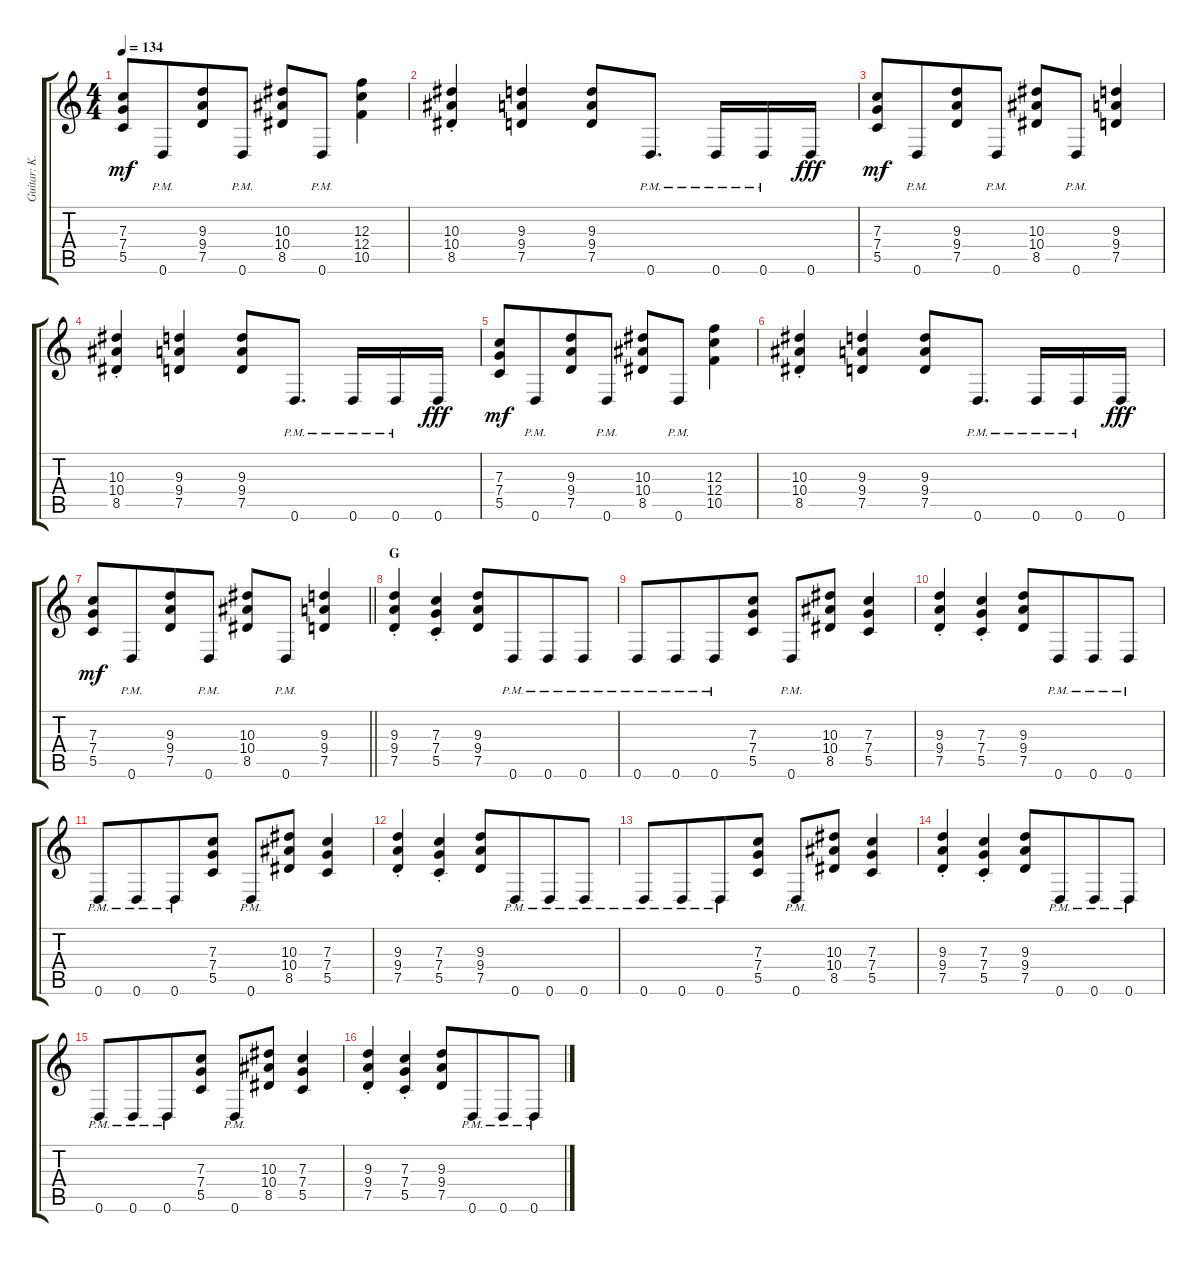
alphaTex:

\track ("Guitar: K.K." "Guitar: K.") {instrument distortionguitar}
\staff {score tabs}
\tuning (D4 A3 F3 C3 G2 D2) {hide}
\ts (4 4)
\tempo 134
\clef g2
\ks c
(7.3 7.4 5.5).8{dy mf} 0.6{pm}.8{beam merge} (9.3 9.4 7.5).8 0.6{pm}.8 (10.3 10.4 8.5).8 0.6{pm}.8 (12.3 12.4 10.5).4 |
(10.3{st} 10.4{st} 8.5{st}).4 (9.3 9.4 7.5).4 (9.3 9.4 7.5).8 0.6{pm}.8{d} 0.6{pm}.16 0.6{pm}.16 0.6.16{dy fff} |
(7.3 7.4 5.5).8{dy mf} 0.6{pm}.8{beam merge} (9.3 9.4 7.5).8 0.6{pm}.8 (10.3 10.4 8.5).8 0.6{pm}.8 (9.3 9.4 7.5).4 |
(10.3{st} 10.4{st} 8.5{st}).4 (9.3 9.4 7.5).4 (9.3 9.4 7.5).8 0.6{pm}.8{d} 0.6{pm}.16 0.6{pm}.16 0.6.16{dy fff} |
(7.3 7.4 5.5).8{dy mf} 0.6{pm}.8{beam merge} (9.3 9.4 7.5).8 0.6{pm}.8 (10.3 10.4 8.5).8 0.6{pm}.8 (12.3 12.4 10.5).4 |
(10.3{st} 10.4{st} 8.5{st}).4 (9.3 9.4 7.5).4 (9.3 9.4 7.5).8 0.6{pm}.8{d} 0.6{pm}.16 0.6{pm}.16 0.6.16{dy fff} |
\barLineRight lightlight
(7.3 7.4 5.5).8{dy mf} 0.6{pm}.8{beam merge} (9.3 9.4 7.5).8 0.6{pm}.8 (10.3 10.4 8.5).8 0.6{pm}.8 (9.3 9.4 7.5).4 |
\section ("" "G")
(9.3{st} 9.4{st} 7.5{st}).4 (7.3{st} 7.4{st} 5.5{st}).4 (9.3 9.4 7.5).8 0.6{pm}.8{beam merge} 0.6{pm}.8 0.6{pm}.8 |
0.6{pm}.8 0.6{pm}.8{beam merge} 0.6{pm}.8 (7.3 7.4 5.5).8 0.6{pm}.8 (10.3 10.4 8.5).8 (7.3 7.4 5.5).4 |
(9.3{st} 9.4{st} 7.5{st}).4 (7.3{st} 7.4{st} 5.5{st}).4 (9.3 9.4 7.5).8 0.6{pm}.8{beam merge} 0.6{pm}.8 0.6{pm}.8 |
0.6{pm}.8 0.6{pm}.8{beam merge} 0.6{pm}.8 (7.3 7.4 5.5).8 0.6{pm}.8 (10.3 10.4 8.5).8 (7.3 7.4 5.5).4 |
(9.3{st} 9.4{st} 7.5{st}).4 (7.3{st} 7.4{st} 5.5{st}).4 (9.3 9.4 7.5).8 0.6{pm}.8{beam merge} 0.6{pm}.8 0.6{pm}.8 |
0.6{pm}.8 0.6{pm}.8{beam merge} 0.6{pm}.8 (7.3 7.4 5.5).8 0.6{pm}.8 (10.3 10.4 8.5).8 (7.3 7.4 5.5).4 |
(9.3{st} 9.4{st} 7.5{st}).4 (7.3{st} 7.4{st} 5.5{st}).4 (9.3 9.4 7.5).8 0.6{pm}.8{beam merge} 0.6{pm}.8 0.6{pm}.8 |
0.6{pm}.8 0.6{pm}.8{beam merge} 0.6{pm}.8 (7.3 7.4 5.5).8 0.6{pm}.8 (10.3 10.4 8.5).8 (7.3 7.4 5.5).4 |
(9.3{st} 9.4{st} 7.5{st}).4 (7.3{st} 7.4{st} 5.5{st}).4 (9.3 9.4 7.5).8 0.6{pm}.8{beam merge} 0.6{pm}.8 0.6{pm}.8
